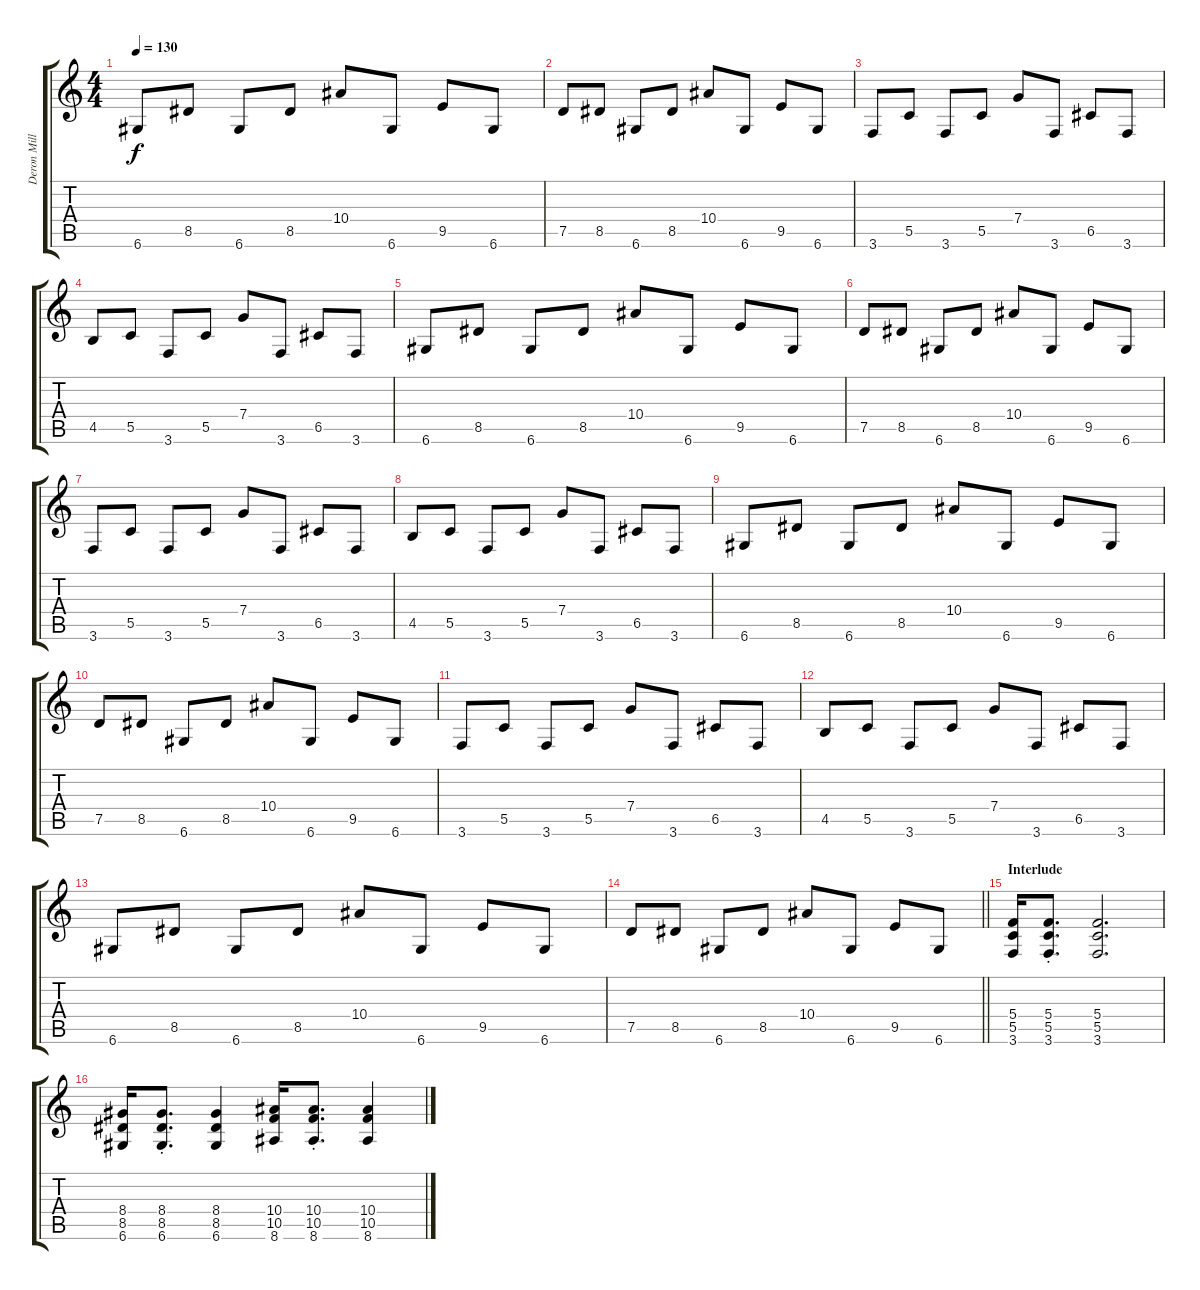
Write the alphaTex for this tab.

\track ("Deron Miller" "Deron Mill") {instrument distortionguitar}
\staff {score tabs}
\tuning (D4 A3 F3 C3 G2 D2) {hide}
\ts (4 4)
\tempo 130
\clef g2
\ks c
6.6.8{dy f} 8.5.8 6.6.8 8.5.8 10.4.8 6.6.8 9.5.8 6.6.8 |
7.5.8 8.5.8 6.6.8 8.5.8 10.4.8 6.6.8 9.5.8 6.6.8 |
3.6.8 5.5.8 3.6.8 5.5.8 7.4.8 3.6.8 6.5.8 3.6.8 |
4.5.8 5.5.8 3.6.8 5.5.8 7.4.8 3.6.8 6.5.8 3.6.8 |
6.6.8 8.5.8 6.6.8 8.5.8 10.4.8 6.6.8 9.5.8 6.6.8 |
7.5.8 8.5.8 6.6.8 8.5.8 10.4.8 6.6.8 9.5.8 6.6.8 |
3.6.8 5.5.8 3.6.8 5.5.8 7.4.8 3.6.8 6.5.8 3.6.8 |
4.5.8 5.5.8 3.6.8 5.5.8 7.4.8 3.6.8 6.5.8 3.6.8 |
6.6.8 8.5.8 6.6.8 8.5.8 10.4.8 6.6.8 9.5.8 6.6.8 |
7.5.8 8.5.8 6.6.8 8.5.8 10.4.8 6.6.8 9.5.8 6.6.8 |
3.6.8 5.5.8 3.6.8 5.5.8 7.4.8 3.6.8 6.5.8 3.6.8 |
4.5.8 5.5.8 3.6.8 5.5.8 7.4.8 3.6.8 6.5.8 3.6.8 |
6.6.8 8.5.8 6.6.8 8.5.8 10.4.8 6.6.8 9.5.8 6.6.8 |
\barLineRight lightlight
7.5.8 8.5.8 6.6.8 8.5.8 10.4.8 6.6.8 9.5.8 6.6.8 |
\section ("" "Interlude")
(5.4 5.5 3.6).16 (5.4{st} 5.5{st} 3.6{st}).8{d} (5.4 5.5 3.6).2{d} |
(8.4 8.5 6.6).16 (8.4{st} 8.5{st} 6.6{st}).8{d} (8.4 8.5 6.6).4 (10.4 10.5 8.6).16 (10.4{st} 10.5{st} 8.6{st}).8{d} (10.4 10.5 8.6).4
